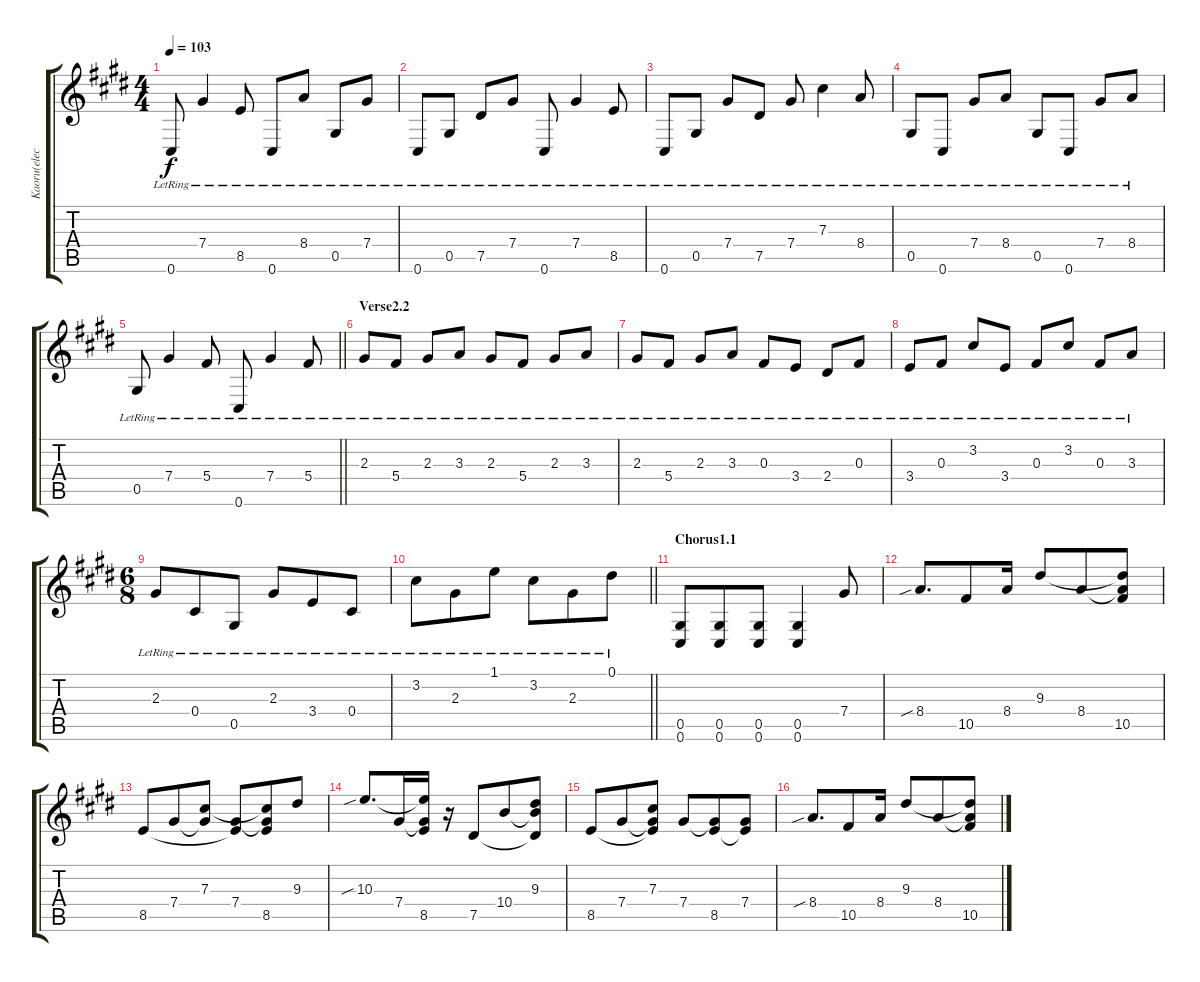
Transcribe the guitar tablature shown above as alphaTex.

\track ("Kaoru(elec)" "Kaoru(elec") {instrument distortionguitar}
\staff {score tabs}
\tuning (Eb4 Bb3 Gb3 Db3 Ab2 Db2) {hide}
\ts (4 4)
\tempo 103
\clef g2
\ks c#minor
0.6{lr}.8{dy f} 7.4{lr}.4 8.5{lr}.8 0.6{lr}.8 8.4{lr}.8 0.5{lr}.8 7.4{lr}.8 |
0.6{lr}.8 0.5{lr}.8 7.5{lr}.8 7.4{lr}.8 0.6{lr}.8 7.4{lr}.4 8.5{lr}.8 |
0.6{lr}.8 0.5{lr}.8 7.4{lr}.8 7.5{lr}.8 7.4{lr}.8 7.3{lr}.4 8.4{lr}.8 |
0.5{lr}.8 0.6{lr}.8 7.4{lr}.8 8.4{lr}.8 0.5{lr}.8 0.6{lr}.8 7.4{lr}.8 8.4{lr}.8 |
\barLineRight lightlight
0.5{lr}.8 7.4{lr}.4 5.4{lr}.8 0.6{lr}.8 7.4{lr}.4 5.4{lr}.8 |
\section ("" "Verse2.2")
2.3{lr}.8 5.4{lr}.8 2.3{lr}.8 3.3{lr}.8 2.3{lr}.8 5.4{lr}.8 2.3{lr}.8 3.3{lr}.8 |
2.3{lr}.8 5.4{lr}.8 2.3{lr}.8 3.3{lr}.8 0.3{lr}.8 3.4{lr}.8 2.4{lr}.8 0.3{lr}.8 |
3.4{lr}.8 0.3{lr}.8 3.2{lr}.8 3.4{lr}.8 0.3{lr}.8 3.2{lr}.8 0.3{lr}.8 3.3{lr}.8 |
\ts (6 8)
2.3{lr}.8 0.4{lr}.8 0.5{lr}.8 2.3{lr}.8 3.4{lr}.8 0.4{lr}.8 |
\barLineRight lightlight
3.2{lr}.8 2.3{lr}.8 1.1{lr}.8 3.2{lr}.8 2.3{lr}.8 0.1{lr}.8 |
\section ("" "Chorus1.1")
(0.5 0.6).8{instrument distortionguitar} (0.5 0.6).8 (0.5 0.6).8 (0.5 0.6).4 7.4.8 |
8.4{sib}.8{d} 10.5.8 8.4.16 9.3.8 8.4.8 (9.3{t} 8.4{t} 10.5).8 |
8.5.8 7.4.8 (7.3 7.4{t}).8 (7.4 8.5{t}).8 (7.3{t} 7.4{t} 8.5).8 9.3.8 |
10.3{sib}.8{d} 7.4.16 (10.3{t} 7.4{t} 8.5).16 r.16 7.5.8 10.4.8 (9.3 10.4{t} 7.5{t}).8 |
8.5.8 7.4.8 (7.3 7.4{t} 8.5{t}).8 7.4.8 (7.4{t} 8.5).8 (7.4 8.5{t}).8 |
8.4{sib}.8{d} 10.5.8 8.4.16 9.3.8 8.4.8 (9.3{t} 8.4{t} 10.5).8
